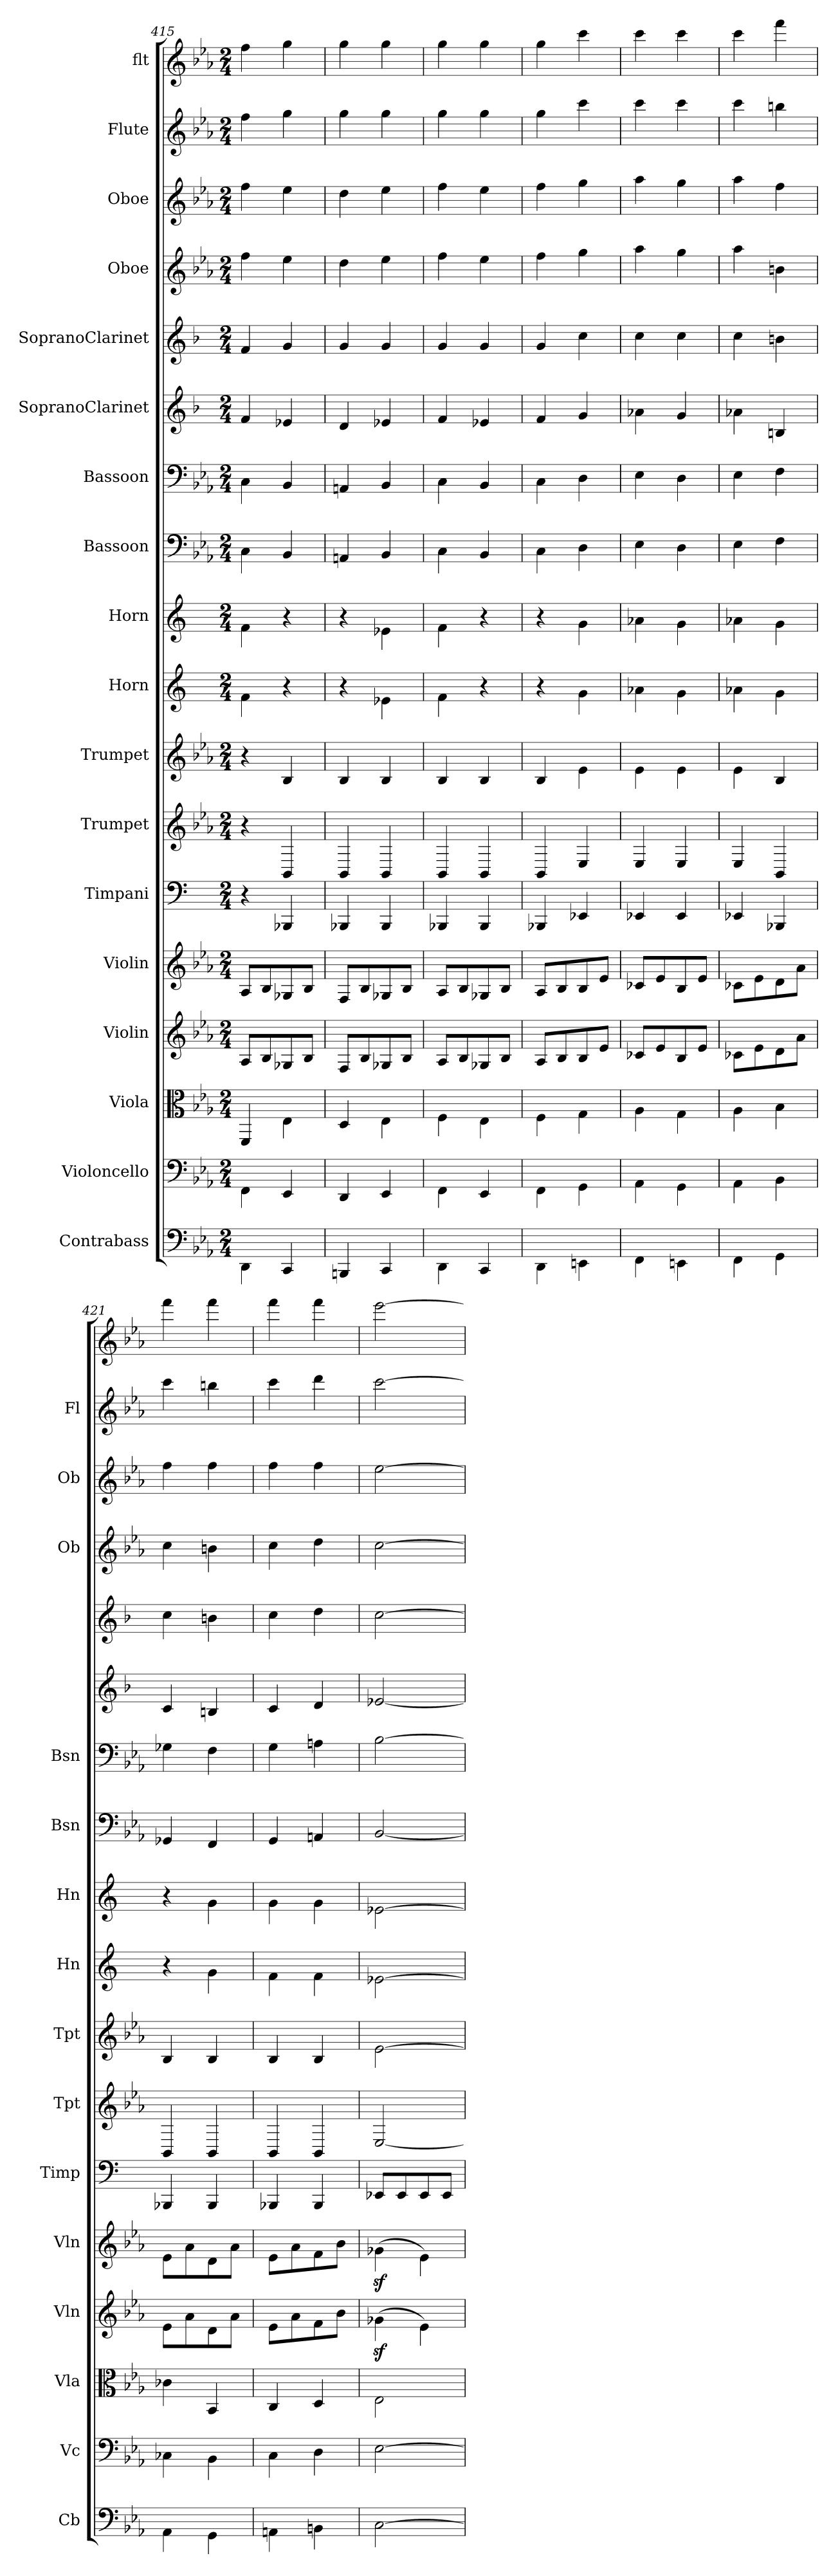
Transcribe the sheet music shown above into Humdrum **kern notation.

**kern	**kern	**kern	**kern	**kern	**kern	**kern	**kern	**kern	**kern	**kern	**kern	**kern	**kern	**kern	**kern	**kern	**kern
*part18	*part17	*part16	*part15	*part14	*part13	*part12	*part11	*part10	*part9	*part8	*part7	*part6	*part5	*part4	*part3	*part2	*part1
*staff18	*staff17	*staff16	*staff15	*staff14	*staff13	*staff12	*staff11	*staff10	*staff9	*staff8	*staff7	*staff6	*staff5	*staff4	*staff3	*staff2	*staff1
*I"Contrabass	*I"Violoncello	*I"Viola	*I"Violin	*I"Violin	*I"Timpani	*I"Trumpet	*I"Trumpet	*I"Horn	*I"Horn	*I"Bassoon	*I"Bassoon	*I"SopranoClarinet	*I"SopranoClarinet	*I"Oboe	*I"Oboe	*I"Flute	*I"flt
*I'Cb	*I'Vc	*I'Vla	*I'Vln	*I'Vln	*I'Timp	*I'Tpt	*I'Tpt	*I'Hn	*I'Hn	*I'Bsn	*I'Bsn	*	*	*I'Ob	*I'Ob	*I'Fl	*
*clefF4	*clefF4	*clefC3	*clefG2	*clefG2	*clefF4	*clefG2	*clefG2	*clefG2	*clefG2	*clefF4	*clefF4	*clefG2	*clefG2	*clefG2	*clefG2	*clefG2	*clefG2
*k[b-e-a-]	*k[b-e-a-]	*k[b-e-a-]	*k[b-e-a-]	*k[b-e-a-]	*k[]	*k[b-e-a-]	*k[b-e-a-]	*k[]	*k[]	*k[b-e-a-]	*k[b-e-a-]	*k[b-]	*k[b-]	*k[b-e-a-]	*k[b-e-a-]	*k[b-e-a-]	*k[b-e-a-]
*c:	*c:	*c:	*c:	*c:	*	*c:	*c:	*	*	*c:	*c:	*	*	*c:	*c:	*c:	*c:
*M2/4	*M2/4	*M2/4	*M2/4	*M2/4	*M2/4	*M2/4	*M2/4	*M2/4	*M2/4	*M2/4	*M2/4	*M2/4	*M2/4	*M2/4	*M2/4	*M2/4	*M2/4
=415	=415	=415	=415	=415	=415	=415	=415	=415	=415	=415	=415	=415	=415	=415	=415	=415	=415
4DD\	4FF\	4FF/	8A-/L	8A-/L	4r	4r	4r	4f\	4f\	4C\	4C\	4f/	4f/	4ff\	4ff\	4ff\	4ff\
.	.	.	8B-/	8B-/	.	.	.	.	.	.	.	.	.	.	.	.	.
4CC/	4EE-/	4E-\	8G-X/	8G-X/	4BBB-X/	4BB-/	4B-/	4r	4r	4BB-/	4BB-/	4e-X/	4g/	4ee-\	4ee-\	4gg\	4gg\
.	.	.	8B-/J	8B-/J	.	.	.	.	.	.	.	.	.	.	.	.	.
=416	=416	=416	=416	=416	=416	=416	=416	=416	=416	=416	=416	=416	=416	=416	=416	=416	=416
4BBBn/	4DD/	4D/	8F/L	8F/L	4BBB-X/	4BB-/	4B-/	4r	4r	4AAn/	4AAn/	4d/	4g/	4dd\	4dd\	4gg\	4gg\
.	.	.	8B-/	8B-/	.	.	.	.	.	.	.	.	.	.	.	.	.
4CC/	4EE-/	4E-\	8G-X/	8G-X/	4BBB-/	4BB-/	4B-/	4e-X\	4e-X\	4BB-/	4BB-/	4e-X/	4g/	4ee-\	4ee-\	4gg\	4gg\
.	.	.	8B-/J	8B-/J	.	.	.	.	.	.	.	.	.	.	.	.	.
=417	=417	=417	=417	=417	=417	=417	=417	=417	=417	=417	=417	=417	=417	=417	=417	=417	=417
4DD\	4FF\	4F\	8A-/L	8A-/L	4BBB-X/	4BB-/	4B-/	4f\	4f\	4C\	4C\	4f/	4g/	4ff\	4ff\	4gg\	4gg\
.	.	.	8B-/	8B-/	.	.	.	.	.	.	.	.	.	.	.	.	.
4CC/	4EE-/	4E-\	8G-X/	8G-X/	4BBB-/	4BB-/	4B-/	4r	4r	4BB-/	4BB-/	4e-X/	4g/	4ee-\	4ee-\	4gg\	4gg\
.	.	.	8B-/J	8B-/J	.	.	.	.	.	.	.	.	.	.	.	.	.
=418	=418	=418	=418	=418	=418	=418	=418	=418	=418	=418	=418	=418	=418	=418	=418	=418	=418
4DD\	4FF\	4F\	8A-/L	8A-/L	4BBB-X/	4BB-/	4B-/	4r	4r	4C\	4C\	4f/	4g/	4ff\	4ff\	4gg\	4gg\
.	.	.	8B-/	8B-/	.	.	.	.	.	.	.	.	.	.	.	.	.
4EEn\	4GG\	4G\	8B-/	8B-/	4EE-X/	4E-/	4e-\	4g\	4g\	4D\	4D\	4g/	4cc\	4gg\	4gg\	4ccc\	4ccc\
.	.	.	8e-/J	8e-/J	.	.	.	.	.	.	.	.	.	.	.	.	.
=419	=419	=419	=419	=419	=419	=419	=419	=419	=419	=419	=419	=419	=419	=419	=419	=419	=419
4FF\	4AA-\	4A-\	8c-X/L	8c-X/L	4EE-X/	4E-/	4e-\	4a-X\	4a-X\	4E-\	4E-\	4a-X\	4cc\	4aa-\	4aa-\	4ccc\	4ccc\
.	.	.	8e-/	8e-/	.	.	.	.	.	.	.	.	.	.	.	.	.
4EEn\	4GG\	4G\	8B-/	8B-/	4EE-/	4E-/	4e-\	4g\	4g\	4D\	4D\	4g/	4cc\	4gg\	4gg\	4ccc\	4ccc\
.	.	.	8e-/J	8e-/J	.	.	.	.	.	.	.	.	.	.	.	.	.
=420	=420	=420	=420	=420	=420	=420	=420	=420	=420	=420	=420	=420	=420	=420	=420	=420	=420
4FF\	4AA-\	4A-\	8c-X\L	8c-X\L	4EE-X/	4E-/	4e-\	4a-X\	4a-X\	4E-\	4E-\	4a-X\	4cc\	4aa-\	4aa-\	4ccc\	4ccc\
.	.	.	8e-\	8e-\	.	.	.	.	.	.	.	.	.	.	.	.	.
4GG\	4BB-\	4B-\	8d\	8d\	4BBB-X/	4BB-/	4B-/	4g\	4g\	4F\	4F\	4Bn/	4bn\	4bn\	4ff\	4bbn\	4fff\
.	.	.	8a-\J	8a-\J	.	.	.	.	.	.	.	.	.	.	.	.	.
=421	=421	=421	=421	=421	=421	=421	=421	=421	=421	=421	=421	=421	=421	=421	=421	=421	=421
4AA-\	4C-X\	4c-X\	8e-\L	8e-\L	4BBB-X/	4BB-/	4B-/	4r	4r	4GG-X/	4G-X\	4c/	4cc\	4cc\	4ff\	4ccc\	4fff\
.	.	.	8a-\	8a-\	.	.	.	.	.	.	.	.	.	.	.	.	.
4GG\	4BB-\	4BB-/	8d\	8d\	4BBB-/	4BB-/	4B-/	4g\	4g\	4FF/	4F\	4Bn/	4bn\	4bn\	4ff\	4bbn\	4fff\
.	.	.	8a-\J	8a-\J	.	.	.	.	.	.	.	.	.	.	.	.	.
=422	=422	=422	=422	=422	=422	=422	=422	=422	=422	=422	=422	=422	=422	=422	=422	=422	=422
4AAn\	4C\	4C/	8e-\L	8e-\L	4BBB-X/	4BB-/	4B-/	4f\	4g\	4GG/	4G\	4c/	4cc\	4cc\	4ff\	4ccc\	4fff\
.	.	.	8a-\	8a-\	.	.	.	.	.	.	.	.	.	.	.	.	.
4BBn\	4D\	4D/	8f\	8f\	4BBB-/	4BB-/	4B-/	4f\	4g\	4AAn/	4An\	4d/	4dd\	4dd\	4ff\	4ddd\	4fff\
.	.	.	8b-\J	8b-\J	.	.	.	.	.	.	.	.	.	.	.	.	.
=423	=423	=423	=423	=423	=423	=423	=423	=423	=423	=423	=423	=423	=423	=423	=423	=423	=423
[2C\	[2E-\	2E-\	(4g-Xz\	(4g-Xz\	8EE-X/L	[2E-/	[2e-\	[2e-X\	[2e-X\	[2BB-/	[2B-\	[2e-X/	[2cc\	[2cc\	[2ee-\	[2ccc\	[2eee-\
.	.	.	.	.	8EE-/	.	.	.	.	.	.	.	.	.	.	.	.
.	.	.	4e-\)	4e-\)	8EE-/	.	.	.	.	.	.	.	.	.	.	.	.
.	.	.	.	.	8EE-/J	.	.	.	.	.	.	.	.	.	.	.	.
=	=	=	=	=	=	=	=	=	=	=	=	=	=	=	=	=	=
*-	*-	*-	*-	*-	*-	*-	*-	*-	*-	*-	*-	*-	*-	*-	*-	*-	*-
